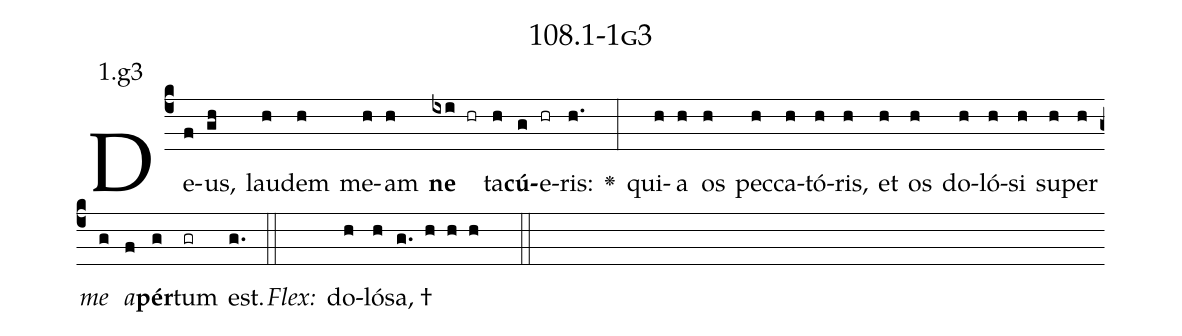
name: 108.1-1g3;
annotation: 1.g3;
%%
(c4)De(f)us,(gh) lau(h)dem(h) me(h)am(h) <b>ne</b>(ixi hr) ta(h)<b>cú</b>(g)e(hr)ris:(h.) <v>\greheightstar</v>(:) qui(h)a(h) os(h) pec(h)ca(h)tó(h)ris,(h) et(h) os(h) do(h)ló(h)si(h) su(h)per(h) <i>me</i>(g) <i>a</i>(f)<b>pér</b>(g)tum(gr) est.(g.) (::)
<i>Flex:</i>()  do(h)ló(h)sa, †(g. h h h  ::)

%E(h) u(h) o(g) u(f) a(g) e.(g.) (::)
